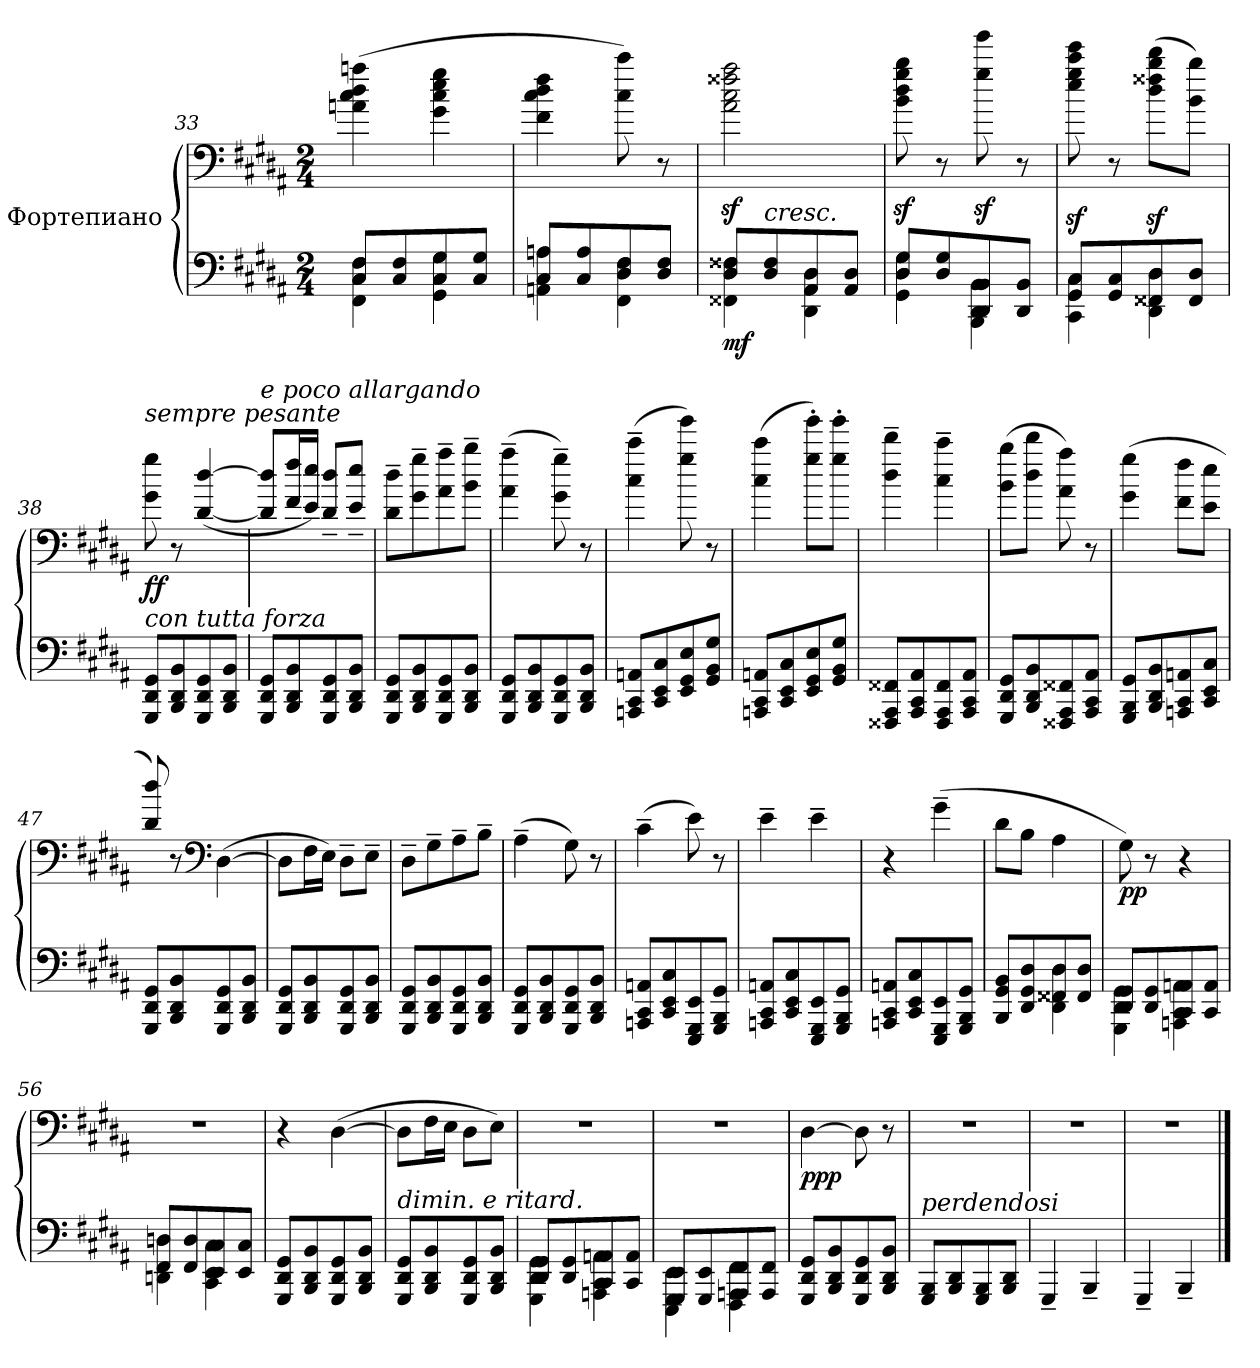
**kern	**kern	**dynam
*part1	*part1	*part1
*staff2	*staff1	*staff1/2
*I"Фортепиано	*	*
!!LO:LB:g=z
*clefF4	*clefF4	*
*k[f#c#g#d#a#]	*k[f#c#g#d#a#]	*
*M2/4	*M2/4	*
=33	=33	=33
*^	*	*
8C#/ 8F#/L	4FF#\ 4C#\ 4F#\	(4an\ 4cc#\ 4dd#\ 4aan\	.
8C#/ 8F#/	.	.	.
8C#/ 8G#/	4GG#\ 4C#\ 4G#\	4g#\ 4cc#\ 4ee\ 4gg#\	.
8C#/ 8G#/J	.	.	.
=34	=34	=34	=34
8C#/ 8An/L	4AAn\ 4C#\ 4A\	4f#\ 4cc#\ 4dd#\ 4ff#\	.
8C#/ 8A/	.	.	.
8D#/ 8F#/	4FF#\ 4D#\ 4F#\	8cc#\ 8ccc#\)	.
8D#/ 8F#/J	.	8r	.
=35	=35	=35	=35
!	!	!	!LO:DY:b=2
8D#/ 8F##X/L	4FF##X\ 4D#\ 4F##\	2a#\z< 2cc#\z< 2ff##X\z< 2aa#\z<	mf
!LO:TX:a:i:t=cresc.	!	!	!
8D#/ 8F##/	.	.	.
8AA#/ 8D#/	4DD#\ 4AA#\ 4D#\	.	.
8AA#/ 8D#/J	.	.	.
=36	=36	=36	=36
8D#/ 8G#/L	4GG#\ 4D#\ 4G#\	8b\z< 8dd#\z< 8gg#\z< 8bb\z<	.
8D#/ 8G#/	.	8r	.
8DD#/ 8BB/	4BBB\ 4DD#\ 4BB\	8gg#\z< 8ggg#\z<	.
8DD#/ 8BB/J	.	8r	.
=37	=37	=37	=37
8GG#/ 8C#/L	4CC#\ 4GG#\ 4C#\	8ee\z< 8gg#\z< 8ccc#\z< 8eee\z<	.
8GG#/ 8C#/	.	8r	.
8FF##X/ 8D#/	4DD#\ 4FF##\ 4D#\	(8dd#\z< 8ff##X\z< 8bb\z< 8ddd#\z<L	.
8FF##/ 8D#/J	.	8b\ 8bb\J)	.
*v	*v	*	*
!!LO:LB:g=z
=38	=38	=38
!	!LO:TX:a:i:t=sempre pesante	!
!LO:TX:a:i:t=con tutta forza	!	!
!	!	!LO:DY:b
8GGG#/ 8DD#/ 8GG#/L	8g#\ 8gg#\	ff
8BBB/ 8DD#/ 8BB/	8r	.
8GGG#/ 8DD#/ 8GG#/	([4d#/ [4dd#/	.
8BBB/ 8DD#/ 8BB/J	.	.
=39	=39	=39
!	!LO:TX:a:i:t=e poco allargando	!
8GGG#/ 8DD#/ 8GG#/L	8d#/] 8dd#/]L	.
8BBB/ 8DD#/ 8BB/	16f#/ 16ff#/L	.
.	16e/ 16ee/JJ)	.
8GGG#/ 8DD#/ 8GG#/	8d#/~ 8dd#/~L	.
8BBB/ 8DD#/ 8BB/J	8e/~ 8ee/~J	.
=40	=40	=40
8GGG#/ 8DD#/ 8GG#/L	8d#\~ 8dd#\~L	.
8BBB/ 8DD#/ 8BB/	8g#\~ 8gg#\~	.
8GGG#/ 8DD#/ 8GG#/	8a#\~ 8aa#\~	.
8BBB/ 8DD#/ 8BB/J	8b\~ 8bb\~J	.
=41	=41	=41
8GGG#/ 8DD#/ 8GG#/L	(4a#\~ 4aa#\~	.
8BBB/ 8DD#/ 8BB/	.	.
8GGG#/ 8DD#/ 8GG#/	8g#\~ 8gg#\~)	.
8BBB/ 8DD#/ 8BB/J	8r	.
!!LO:PB:g=z
=42	=42	=42
8AAAn/ 8CC#/ 8AAn/L	(4cc#\~ 4ccc#\~	.
8CC#/ 8EE/ 8C#/	.	.
8EE/ 8GG#/ 8E/	8gg#\ 8ggg#\)	.
8GG#/ 8BB/ 8G#/J	8r	.
=43	=43	=43
8AAAn/ 8CC#/ 8AAn/L	(4cc#\ 4ccc#\	.
8CC#/ 8EE/ 8C#/	.	.
8EE/ 8GG#/ 8E/	8gg#\' 8ggg#\'L)	.
8GG#/ 8BB/ 8G#/J	8gg#\' 8ggg#\'J	.
=44	=44	=44
8FFF##X/ 8AAA#/ 8FF##X/L	4dd#\~ 4ddd#\~	.
8AAA#/ 8CC#/ 8AA#/	.	.
8FFF##/ 8AAA#/ 8FF##/	4cc#\~ 4ccc#\~	.
8AAA#/ 8CC#/ 8AA#/J	.	.
=45	=45	=45
8GGG#/ 8DD#/ 8GG#/L	(8b\ 8bb\L	.
8BBB/ 8DD#/ 8BB/	8dd#\ 8ddd#\J	.
8FFF##X/ 8AAA#/ 8FF##X/	8a#\ 8aa#\)	.
8AAA#/ 8CC#/ 8AA#/J	8r	.
!!LO:LB:g=z
=46	=46	=46
8GGG#/ 8BBB/ 8GG#/L	(4g#\ 4gg#\	.
8BBB/ 8DD#/ 8BB/	.	.
8AAAn/ 8CC#/ 8AAn/	8f#\ 8ff#\L	.
8CC#/ 8EE/ 8C#/J	8e\ 8ee\J	.
=47	=47	=47
8GGG#/ 8DD#/ 8GG#/L	8d#/ 8dd#/)	.
8BBB/ 8DD#/ 8BB/	8r	.
*	*clefF4	*
8GGG#/ 8DD#/ 8GG#/	([4D#\	.
8BBB/ 8DD#/ 8BB/J	.	.
=48	=48	=48
8GGG#/ 8DD#/ 8GG#/L	8D#\L]	.
8BBB/ 8DD#/ 8BB/	16F#\L	.
.	16E\JJ)	.
8GGG#/ 8DD#/ 8GG#/	8D#~\L	.
8BBB/ 8DD#/ 8BB/J	8E~\J	.
=49	=49	=49
8GGG#/ 8DD#/ 8GG#/L	8D#~\L	.
8BBB/ 8DD#/ 8BB/	8G#~\	.
8GGG#/ 8DD#/ 8GG#/	8A#~\	.
8BBB/ 8DD#/ 8BB/J	8B~\J	.
!!LO:LB:g=z
=50	=50	=50
8GGG#/ 8DD#/ 8GG#/L	(4A#~\	.
8BBB/ 8DD#/ 8BB/	.	.
8GGG#/ 8DD#/ 8GG#/	8G#\)	.
8BBB/ 8DD#/ 8BB/J	8r	.
=51	=51	=51
8AAAn/ 8CC#/ 8AAn/L	(4c#~\	.
8CC#/ 8EE/ 8C#/	.	.
8EEE/ 8GGG#/ 8EE/	8e\)	.
8GGG#/ 8BBB/ 8GG#/J	8r	.
=52	=52	=52
8AAAn/ 8CC#/ 8AAn/L	4e~\	.
8CC#/ 8EE/ 8C#/	.	.
8EEE/ 8GGG#/ 8EE/	4e~\	.
8GGG#/ 8BBB/ 8GG#/J	.	.
=53	=53	=53
8AAAn/ 8CC#/ 8AAn/L	4r	.
8CC#/ 8EE/ 8C#/	.	.
8EEE/ 8GGG#/ 8EE/	(4g#~\	.
8GGG#/ 8BBB/ 8GG#/J	.	.
!!LO:LB:g=z
=54	=54	=54
*^	*	*
8BBB/ 8GG#/ 8BB/L	4ryy	8d#\L	.
8DD#/ 8GG#/ 8D#/	.	8B\J	.
8FF##X/ 8D#/	4DD#\ 4FF##\ 4D#\	4A#\	.
8FF##/ 8D#/J	.	.	.
=55	=55	=55	=55
!	!	!	!LO:DY:b
8DD#/ 8GG#/L	4GGG#\ 4DD#\ 4GG#\	8G#\)	pp
8DD#/ 8GG#/	.	8r	.
8CC#/ 8AAn/	4AAAn\ 4CC#\ 4AA\	4r	.
8CC#/ 8AA/J	.	.	.
=56	=56	=56	=56
8FF#/ 8Dn/L	4DDn\ 4FF#\ 4D\	2r	.
8FF#/ 8D/	.	.	.
8EE/ 8C#/	4CC#\ 4EE\ 4C#\	.	.
8EE/ 8C#/J	.	.	.
*v	*v	*	*
=57	=57	=57
8GGG#/ 8DD#/ 8GG#/L	4r	.
8BBB/ 8DD#/ 8BB/	.	.
8GGG#/ 8DD#/ 8GG#/	([4D#\	.
8BBB/ 8DD#/ 8BB/J	.	.
=58	=58	=58
!LO:TX:a:i:t=dimin. e ritard.	!	!
8GGG#/ 8DD#/ 8GG#/L	8D#\L]	.
8BBB/ 8DD#/ 8BB/	16F#\L	.
.	16E\JJ	.
8GGG#/ 8DD#/ 8GG#/	8D#\L	.
8BBB/ 8DD#/ 8BB/J	8E\J)	.
!!LO:LB:g=z
=59	=59	=59
*^	*	*
8DD#/ 8GG#/L	4GGG#\ 4DD#\ 4GG#\	2r	.
8DD#/ 8GG#/	.	.	.
8CC#/ 8AAn/	4AAAn\ 4CC#\ 4AA\	.	.
8CC#/ 8AA/J	.	.	.
=60	=60	=60	=60
8GGG#/ 8EE/L	4EEE\ 4GGG#\ 4EE\	2r	.
8GGG#/ 8EE/	.	.	.
8AAAn/ 8FF#/	4FFF#\ 4AAA\ 4FF#\	.	.
8AAA/ 8FF#/J	.	.	.
*v	*v	*	*
=61	=61	=61
!	!	!LO:DY:b
8GGG#/ 8DD#/ 8GG#/L	[4D#\	ppp
8BBB/ 8DD#/ 8BB/	.	.
8GGG#/ 8DD#/ 8GG#/	8D#\]	.
8BBB/ 8DD#/ 8BB/J	8r	.
=62	=62	=62
!LO:TX:a:i:t=perdendosi	!	!
8GGG#/ 8BBB/L	2r	.
8BBB/ 8DD#/	.	.
8GGG#/ 8BBB/	.	.
8BBB/ 8DD#/J	.	.
=63	=63	=63
4GGG#~/	2r	.
4BBB~/	.	.
=64	=64	=64
4GGG#~/	2r	.
4BBB~/	.	.
==	==	==
*-	*-	*-
